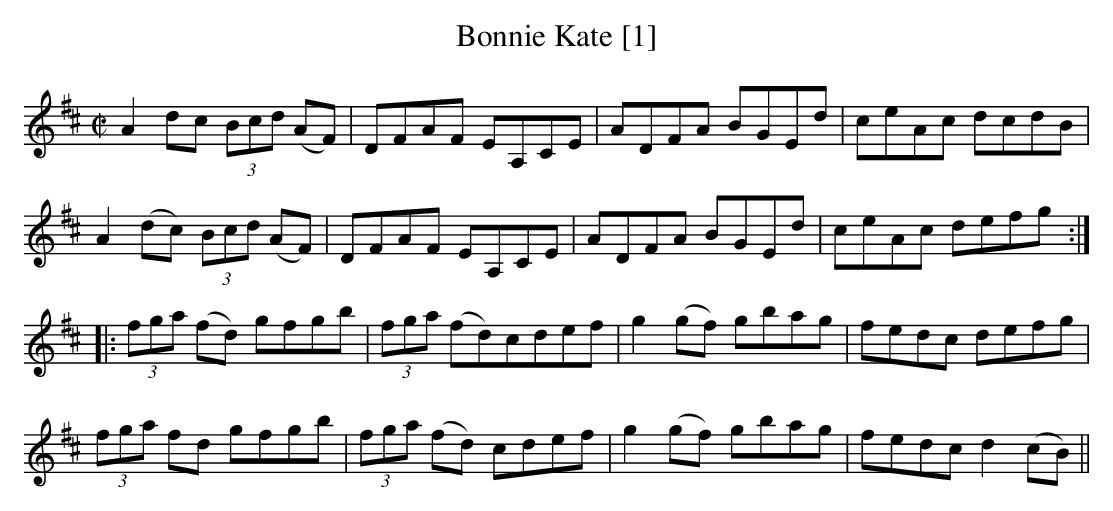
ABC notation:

X:1
T:Bonnie Kate [1]
M:C|
L:1/8
K:D
A2 dc (3Bcd (AF)|DFAF EA,CE|ADFA BGEd|ceAc dcdB|
A2 (dc) (3Bcd (AF)|DFAF EA,CE|ADFA BGEd|ceAc defg:|
|:(3fga (fd) gfgb|(3fga (fd)cdef|g2 (gf) gbag|fedc defg|
(3fga fd gfgb|(3fga (fd) cdef|g2 (gf) gbag|fedc d2 (cB)||
